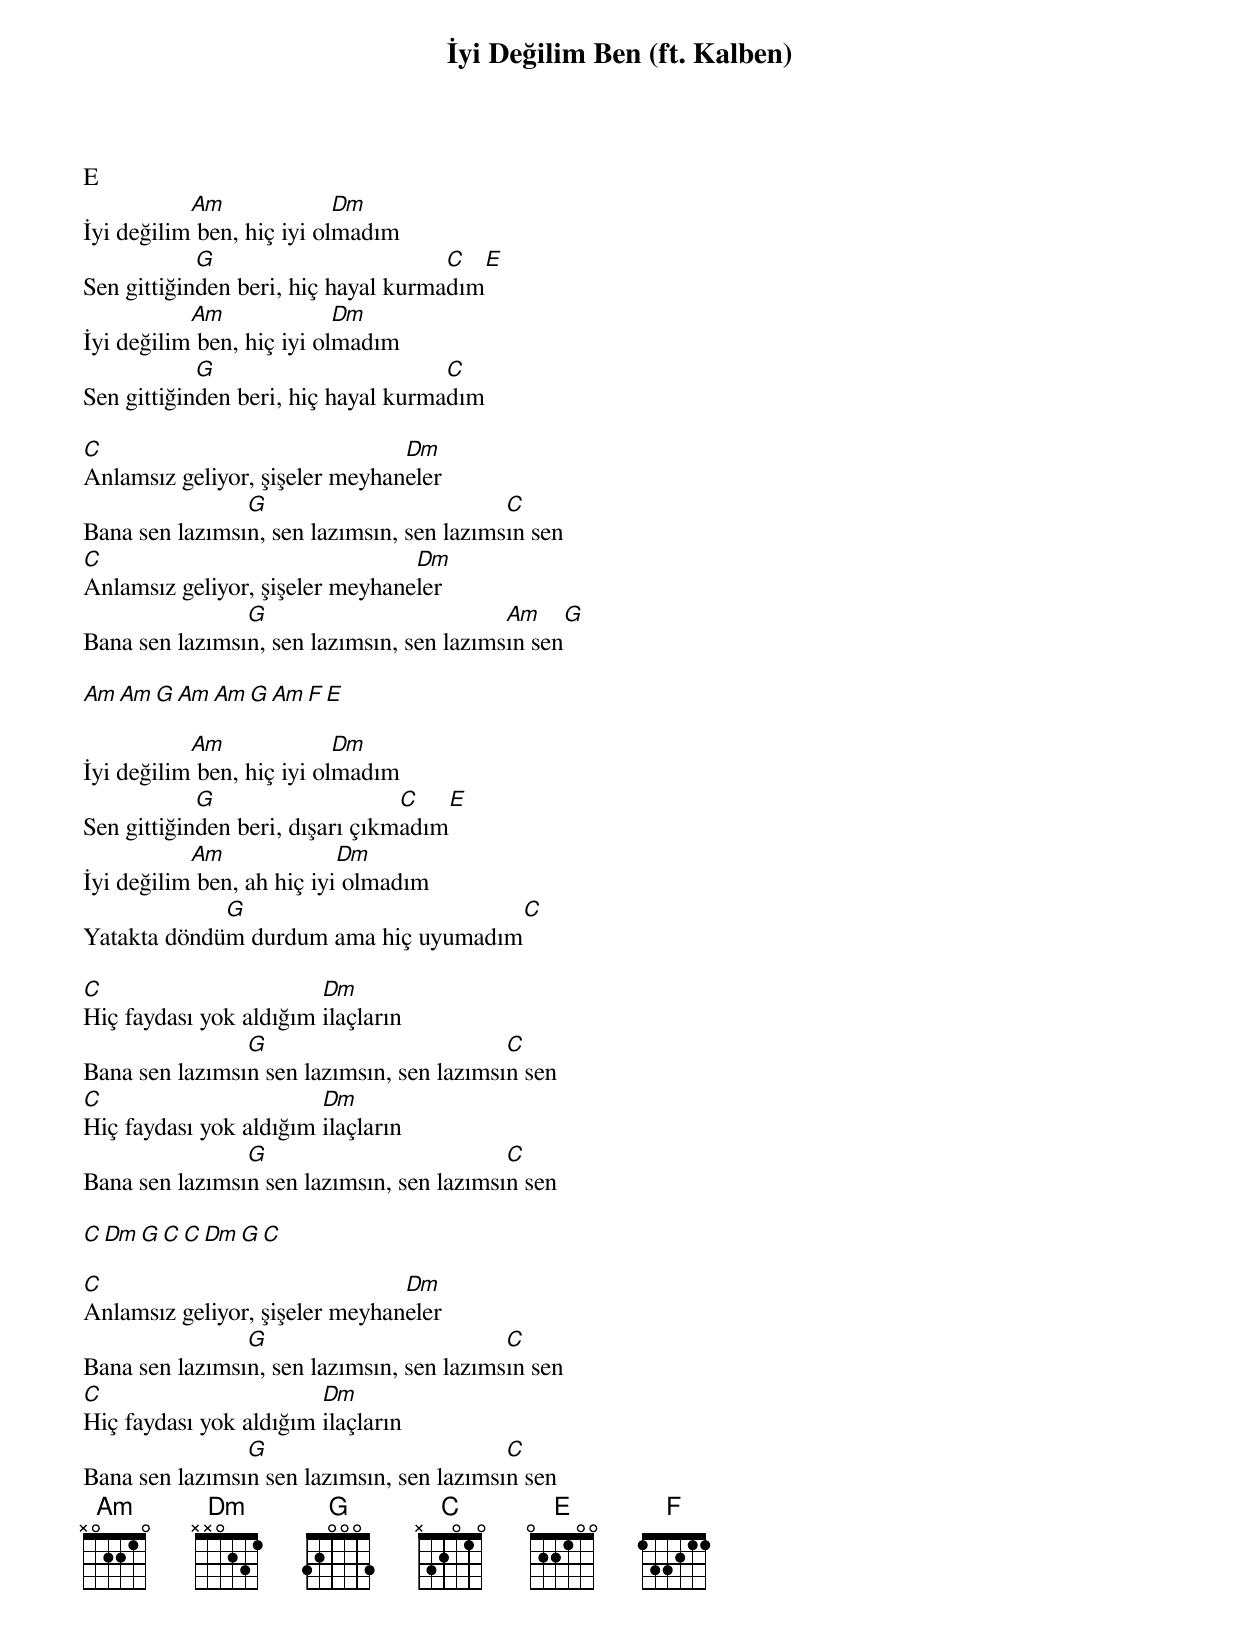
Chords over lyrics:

{title: İyi Değilim Ben (ft. Kalben)}
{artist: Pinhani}

E
           Am              Dm
İyi değilim ben, hiç iyi olmadım
            G                        C  E
Sen gittiğinden beri, hiç hayal kurmadım
           Am              Dm
İyi değilim ben, hiç iyi olmadım
            G                        C
Sen gittiğinden beri, hiç hayal kurmadım

C                               Dm
Anlamsız geliyor, şişeler meyhaneler
                G                          C
Bana sen lazımsın, sen lazımsın, sen lazımsın sen
C                                Dm
Anlamsız geliyor, şişeler meyhaneler
                G                          Am    G
Bana sen lazımsın, sen lazımsın, sen lazımsın sen

Am Am G Am Am G Am F E

           Am              Dm
İyi değilim ben, hiç iyi olmadım
            G                    C   E
Sen gittiğinden beri, dışarı çıkmadım
           Am              Dm
İyi değilim ben, ah hiç iyi olmadım
             G                         C
Yatakta döndüm durdum ama hiç uyumadım

C                       Dm
Hiç faydası yok aldığım ilaçların
                G                          C
Bana sen lazımsın sen lazımsın, sen lazımsın sen
C                       Dm
Hiç faydası yok aldığım ilaçların
                G                          C
Bana sen lazımsın sen lazımsın, sen lazımsın sen

C Dm G C C Dm G C

C                               Dm
Anlamsız geliyor, şişeler meyhaneler
                G                          C
Bana sen lazımsın, sen lazımsın, sen lazımsın sen
C                       Dm
Hiç faydası yok aldığım ilaçların
                G                          C
Bana sen lazımsın sen lazımsın, sen lazımsın sen
